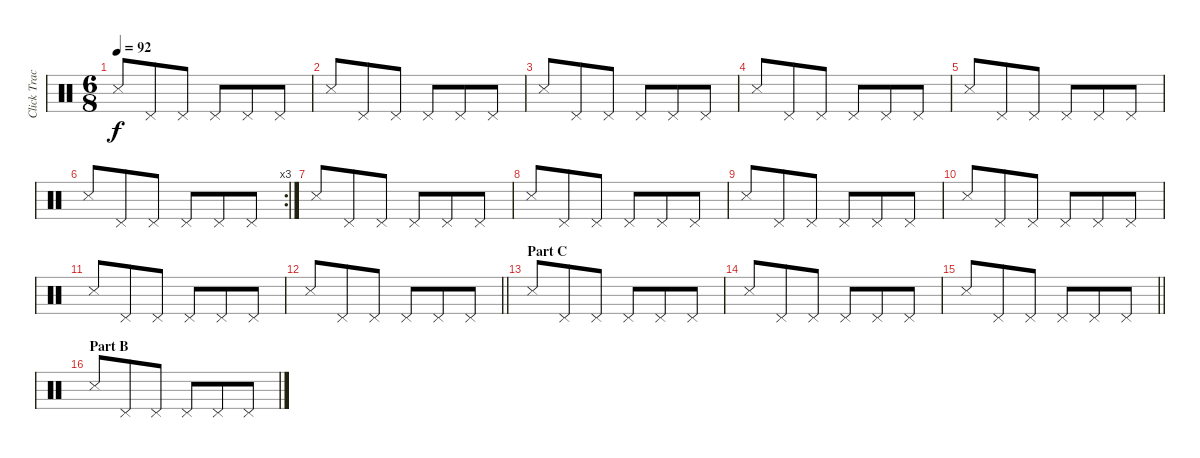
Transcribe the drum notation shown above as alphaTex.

\track ("Click Track" "Click Trac") {instrument percussion}
\staff {score}
\articulation defaults
\ts (6 8)
\tempo 92
\clef neutral
\ks aminor "Snare (side stick) 3".8{dy f} "Pedal Hi-Hat (hit)".8 "Pedal Hi-Hat (hit)".8 "Pedal Hi-Hat (hit)".8 "Pedal Hi-Hat (hit)".8 "Pedal Hi-Hat (hit)".8
|
"Snare (side stick) 3".8 "Pedal Hi-Hat (hit)".8 "Pedal Hi-Hat (hit)".8 "Pedal Hi-Hat (hit)".8 "Pedal Hi-Hat (hit)".8 "Pedal Hi-Hat (hit)".8 |
"Snare (side stick) 3".8 "Pedal Hi-Hat (hit)".8 "Pedal Hi-Hat (hit)".8 "Pedal Hi-Hat (hit)".8 "Pedal Hi-Hat (hit)".8 "Pedal Hi-Hat (hit)".8 |
"Snare (side stick) 3".8 "Pedal Hi-Hat (hit)".8 "Pedal Hi-Hat (hit)".8 "Pedal Hi-Hat (hit)".8 "Pedal Hi-Hat (hit)".8 "Pedal Hi-Hat (hit)".8 |
"Snare (side stick) 3".8 "Pedal Hi-Hat (hit)".8 "Pedal Hi-Hat (hit)".8 "Pedal Hi-Hat (hit)".8 "Pedal Hi-Hat (hit)".8 "Pedal Hi-Hat (hit)".8 |
\rc 3 "Snare (side stick) 3".8 "Pedal Hi-Hat (hit)".8 "Pedal Hi-Hat (hit)".8 "Pedal Hi-Hat (hit)".8 "Pedal Hi-Hat (hit)".8 "Pedal Hi-Hat (hit)".8
|
"Snare (side stick) 3".8 "Pedal Hi-Hat (hit)".8 "Pedal Hi-Hat (hit)".8 "Pedal Hi-Hat (hit)".8 "Pedal Hi-Hat (hit)".8 "Pedal Hi-Hat (hit)".8 |
"Snare (side stick) 3".8 "Pedal Hi-Hat (hit)".8 "Pedal Hi-Hat (hit)".8 "Pedal Hi-Hat (hit)".8 "Pedal Hi-Hat (hit)".8 "Pedal Hi-Hat (hit)".8 |
"Snare (side stick) 3".8 "Pedal Hi-Hat (hit)".8 "Pedal Hi-Hat (hit)".8 "Pedal Hi-Hat (hit)".8 "Pedal Hi-Hat (hit)".8 "Pedal Hi-Hat (hit)".8 |
"Snare (side stick) 3".8 "Pedal Hi-Hat (hit)".8 "Pedal Hi-Hat (hit)".8 "Pedal Hi-Hat (hit)".8 "Pedal Hi-Hat (hit)".8 "Pedal Hi-Hat (hit)".8 |
"Snare (side stick) 3".8 "Pedal Hi-Hat (hit)".8 "Pedal Hi-Hat (hit)".8 "Pedal Hi-Hat (hit)".8 "Pedal Hi-Hat (hit)".8 "Pedal Hi-Hat (hit)".8 |
\barLineRight lightlight "Snare (side stick) 3".8 "Pedal Hi-Hat (hit)".8 "Pedal Hi-Hat (hit)".8 "Pedal Hi-Hat (hit)".8 "Pedal Hi-Hat (hit)".8 "Pedal Hi-Hat (hit)".8
|
\section ("" "Part C")
"Snare (side stick) 3".8 "Pedal Hi-Hat (hit)".8 "Pedal Hi-Hat (hit)".8 "Pedal Hi-Hat (hit)".8 "Pedal Hi-Hat (hit)".8 "Pedal Hi-Hat (hit)".8 |
"Snare (side stick) 3".8 "Pedal Hi-Hat (hit)".8 "Pedal Hi-Hat (hit)".8 "Pedal Hi-Hat (hit)".8 "Pedal Hi-Hat (hit)".8 "Pedal Hi-Hat (hit)".8 |
\barLineRight lightlight "Snare (side stick) 3".8 "Pedal Hi-Hat (hit)".8 "Pedal Hi-Hat (hit)".8 "Pedal Hi-Hat (hit)".8 "Pedal Hi-Hat (hit)".8 "Pedal Hi-Hat (hit)".8
|
\section ("" "Part B")
"Snare (side stick) 3".8 "Pedal Hi-Hat (hit)".8 "Pedal Hi-Hat (hit)".8 "Pedal Hi-Hat (hit)".8 "Pedal Hi-Hat (hit)".8 "Pedal Hi-Hat (hit)".8
